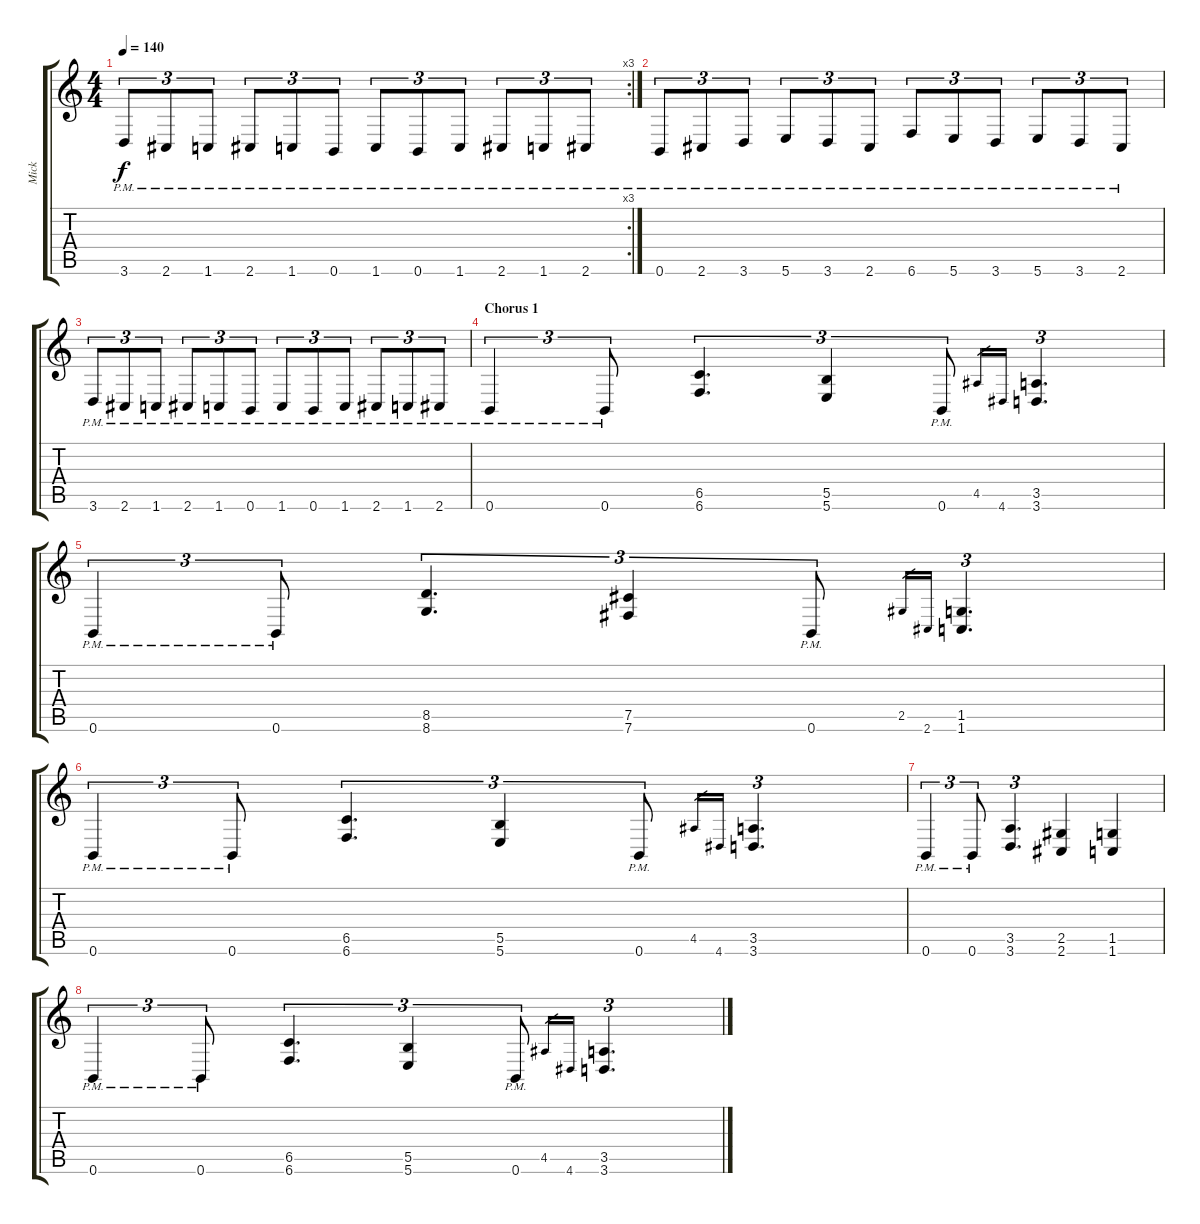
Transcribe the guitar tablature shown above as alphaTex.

\track ("Mick" "Mick") {instrument distortionguitar}
\staff {score tabs}
\tuning (Db4 Ab3 E3 B2 Gb2 B1) {hide}
\rc 3
\ts (4 4)
\tempo 140
\clef g2
\ks c
3.6{pm}.8{tu (3 2) dy f} 2.6{pm}.8{tu (3 2)} 1.6{pm}.8{tu (3 2)} 2.6{pm}.8{tu (3 2)} 1.6{pm}.8{tu (3 2)} 0.6{pm}.8{tu (3 2)} 1.6{pm}.8{tu (3 2)} 0.6{pm}.8{tu (3 2)} 1.6{pm}.8{tu (3 2)} 2.6{pm}.8{tu (3 2)} 1.6{pm}.8{tu (3 2)} 2.6{pm}.8{tu (3 2)} |
0.6{pm}.8{tu (3 2)} 2.6{pm}.8{tu (3 2)} 3.6{pm}.8{tu (3 2)} 5.6{pm}.8{tu (3 2)} 3.6{pm}.8{tu (3 2)} 2.6{pm}.8{tu (3 2)} 6.6{pm}.8{tu (3 2)} 5.6{pm}.8{tu (3 2)} 3.6{pm}.8{tu (3 2)} 5.6{pm}.8{tu (3 2)} 3.6{pm}.8{tu (3 2)} 2.6{pm}.8{tu (3 2)} |
3.6{pm}.8{tu (3 2)} 2.6{pm}.8{tu (3 2)} 1.6{pm}.8{tu (3 2)} 2.6{pm}.8{tu (3 2)} 1.6{pm}.8{tu (3 2)} 0.6{pm}.8{tu (3 2)} 1.6{pm}.8{tu (3 2)} 0.6{pm}.8{tu (3 2)} 1.6{pm}.8{tu (3 2)} 2.6{pm}.8{tu (3 2)} 1.6{pm}.8{tu (3 2)} 2.6{pm}.8{tu (3 2)} |
\section ("" "Chorus 1")
0.6{pm}.4{tu (3 2)} 0.6{pm}.8{tu (3 2)} (6.5 6.6).4{d tu (3 2)} (5.5 5.6).4{tu (3 2)} 0.6{pm}.8{tu (3 2)} 4.5.16{gr} 4.6.16{gr} (3.5 3.6).4{d tu (3 2)} |
0.6{pm}.4{tu (3 2)} 0.6{pm}.8{tu (3 2)} (8.5 8.6).4{d tu (3 2)} (7.5 7.6).4{tu (3 2)} 0.6{pm}.8{tu (3 2)} 2.5.16{gr} 2.6.16{gr} (1.5 1.6).4{d tu (3 2)} |
0.6{pm}.4{tu (3 2)} 0.6{pm}.8{tu (3 2)} (6.5 6.6).4{d tu (3 2)} (5.5 5.6).4{tu (3 2)} 0.6{pm}.8{tu (3 2)} 4.5.16{gr} 4.6.16{gr} (3.5 3.6).4{d tu (3 2)} |
0.6{pm}.4{tu (3 2)} 0.6{pm}.8{tu (3 2)} (3.5 3.6).4{d tu (3 2)} (2.5 2.6).4 (1.5 1.6).4 |
0.6{pm}.4{tu (3 2)} 0.6{pm}.8{tu (3 2)} (6.5 6.6).4{d tu (3 2)} (5.5 5.6).4{tu (3 2)} 0.6{pm}.8{tu (3 2)} 4.5.16{gr} 4.6.16{gr} (3.5 3.6).4{d tu (3 2)}
